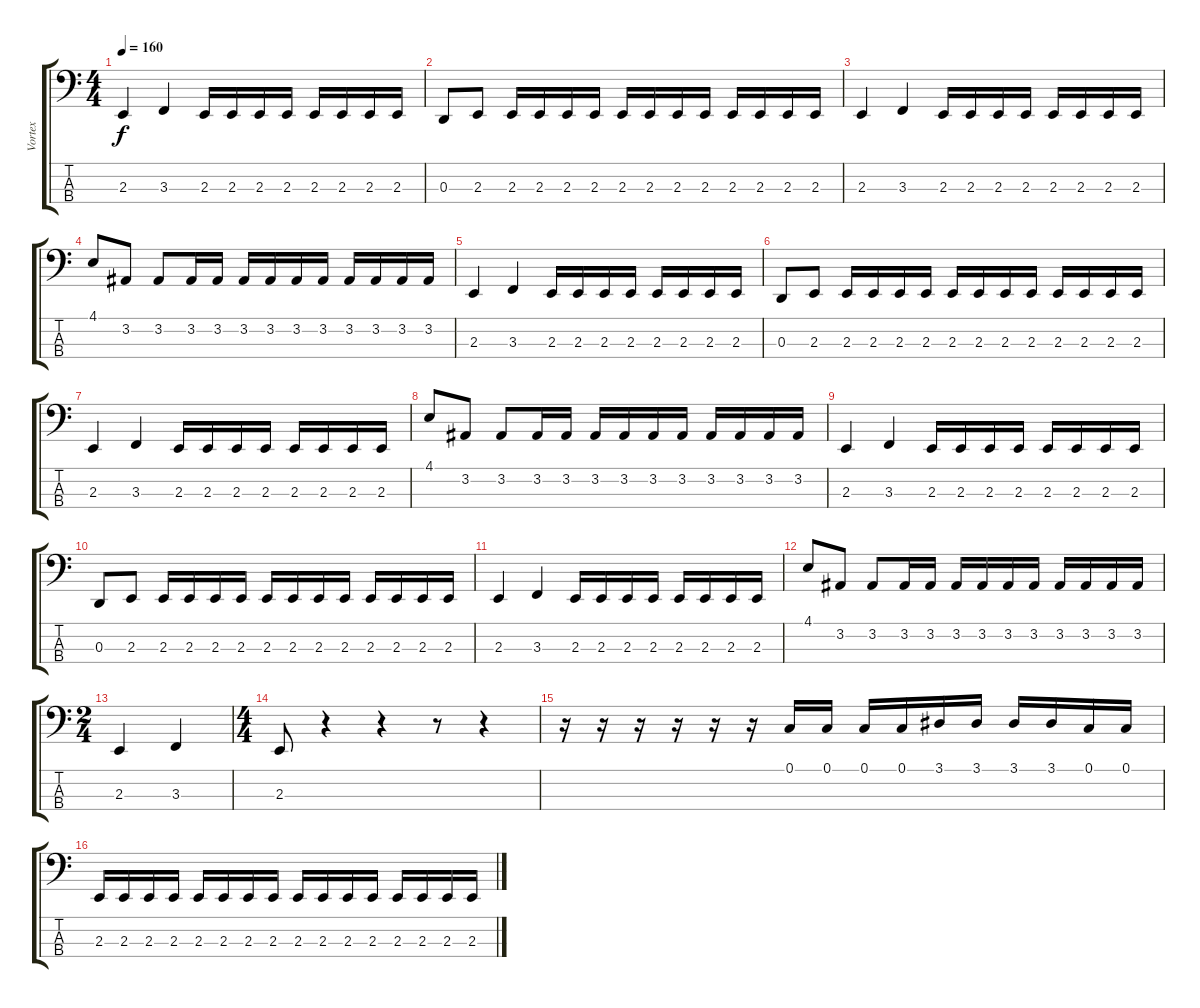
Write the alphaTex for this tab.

\track ("Vortex" "Vortex") {instrument electricbassfinger}
\staff {score tabs}
\tuning (C2 G1 D1 A0) {hide}
\ts (4 4)
\tempo 160
\clef f4
\ks c
2.3.4{dy f} 3.3.4 2.3.16 2.3.16 2.3.16 2.3.16 2.3.16 2.3.16 2.3.16 2.3.16 |
0.3.8 2.3.8 2.3.16 2.3.16 2.3.16 2.3.16 2.3.16 2.3.16 2.3.16 2.3.16 2.3.16 2.3.16 2.3.16 2.3.16 |
2.3.4 3.3.4 2.3.16 2.3.16 2.3.16 2.3.16 2.3.16 2.3.16 2.3.16 2.3.16 |
4.1.8 3.2.8 3.2.8 3.2.16 3.2.16 3.2.16 3.2.16 3.2.16 3.2.16 3.2.16 3.2.16 3.2.16 3.2.16 |
2.3.4 3.3.4 2.3.16 2.3.16 2.3.16 2.3.16 2.3.16 2.3.16 2.3.16 2.3.16 |
0.3.8 2.3.8 2.3.16 2.3.16 2.3.16 2.3.16 2.3.16 2.3.16 2.3.16 2.3.16 2.3.16 2.3.16 2.3.16 2.3.16 |
2.3.4 3.3.4 2.3.16 2.3.16 2.3.16 2.3.16 2.3.16 2.3.16 2.3.16 2.3.16 |
4.1.8 3.2.8 3.2.8 3.2.16 3.2.16 3.2.16 3.2.16 3.2.16 3.2.16 3.2.16 3.2.16 3.2.16 3.2.16 |
2.3.4 3.3.4 2.3.16 2.3.16 2.3.16 2.3.16 2.3.16 2.3.16 2.3.16 2.3.16 |
0.3.8 2.3.8 2.3.16 2.3.16 2.3.16 2.3.16 2.3.16 2.3.16 2.3.16 2.3.16 2.3.16 2.3.16 2.3.16 2.3.16 |
2.3.4 3.3.4 2.3.16 2.3.16 2.3.16 2.3.16 2.3.16 2.3.16 2.3.16 2.3.16 |
4.1.8 3.2.8 3.2.8 3.2.16 3.2.16 3.2.16 3.2.16 3.2.16 3.2.16 3.2.16 3.2.16 3.2.16 3.2.16 |
\ts (2 4)
2.3.4 3.3.4 |
\ts (4 4)
2.3.8 r.4 r.4 r.8 r.4 |
r.16 r.16 r.16 r.16 r.16 r.16 0.1.16 0.1.16 0.1.16 0.1.16 3.1.16 3.1.16 3.1.16 3.1.16 0.1.16 0.1.16 |
2.3.16 2.3.16 2.3.16 2.3.16 2.3.16 2.3.16 2.3.16 2.3.16 2.3.16 2.3.16 2.3.16 2.3.16 2.3.16 2.3.16 2.3.16 2.3.16
